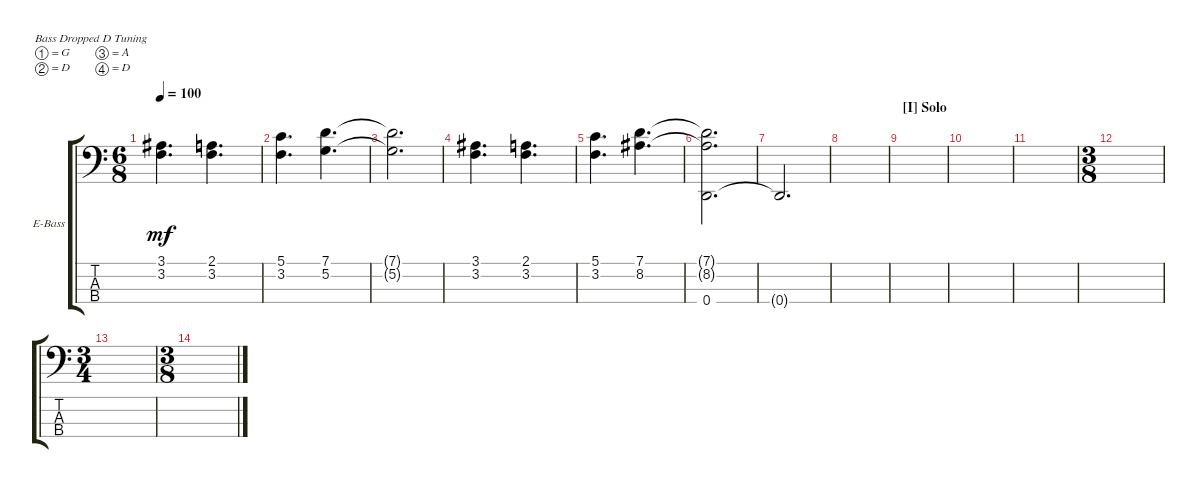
\defaultSystemsLayout 4
\bracketExtendMode groupsimilarinstruments
\firstSystemTrackNameOrientation horizontal
\otherSystemsTrackNameOrientation horizontal
\track ("Electric Bass" "E-Bass") {instrument electricbassfinger}
\staff {score tabs}
\tuning (G2 D2 A1 D1)
\ts (6 8)
\tempo 100
\clef f4
\ks aminor
(3.2 3.1).4{d dy mf instrument electricbassfinger} (2.1 3.2).4{d} |
(3.2 5.1).4{d} (5.2 7.1).4{d} |
(5.2{t} 7.1{t}).2{d} |
(3.2 3.1).4{d} (3.2 2.1).4{d} |
(3.2 5.1).4{d} (8.2 7.1).4{d} |
(8.2{t} 7.1{t} 0.4).2{d} |
0.4{t}.2{d} |
|
\section ("I" "Solo")
|
|
|
\ts (3 8)
|
\ts (3 4)
|
\ts (3 8)
